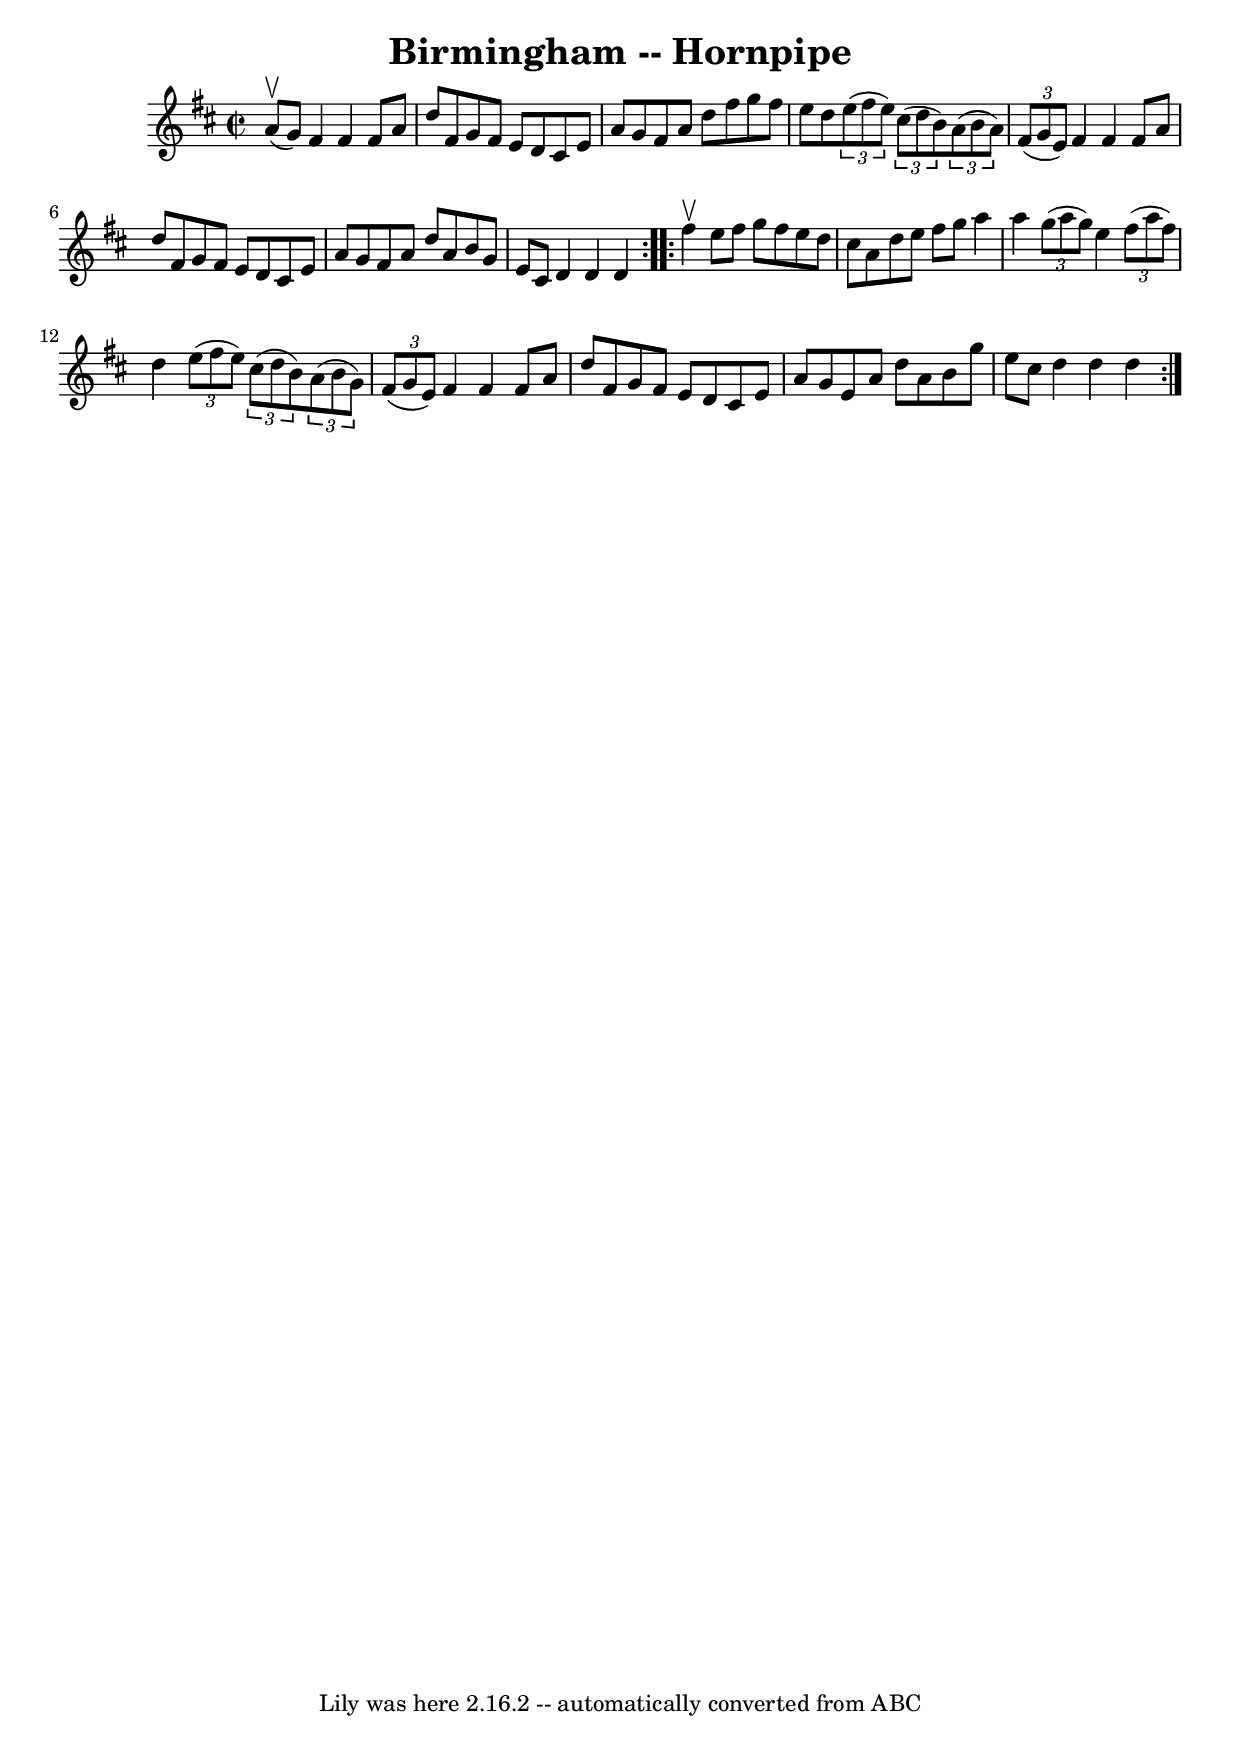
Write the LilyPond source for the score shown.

\version "2.16.2"
\include "Mammoth.ily"
\header {
  %% book = "Cole's 1000 Fiddle Tunes"
  crossRefNumber = "1"
  footnotes = ""
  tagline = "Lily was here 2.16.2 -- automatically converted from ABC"
  title = "Birmingham -- Hornpipe"

}
voicedefault =  {



  \repeat volta 2 {

    \override Staff.TimeSignature #'style = #'C
    \time 2/2 
    \key d \major
    a'8 (^\upbow g'8) |
    fis'4 fis'4   
    fis'8 a'8 d''8 fis'8  |
    g'8 fis'8 e'8 d'8 cis'8  
    e'8 a'8 g'8  |
    fis'8 a'8 d''8 fis''8 g''8    
    fis''8 e''8 d''8  |
    \times 2/3 { e''8 (fis''8 e''8) 
	       } 
    \times 2/3 { cis''8 (d''8 b'8) 
	       }   \times 2/3 { a'8 (b'8    
				a'8) 
			      }   \times 2/3 { fis'8 (g'8 e'8) 
					     } |
    fis'4    
    fis'4 fis'8 a'8 d''8 fis'8  |
    g'8 fis'8 e'8 d'8   
    cis'8 e'8 a'8 g'8  |
    fis'8 a'8 d''8 a'8 b'8    
    g'8 e'8 cis'8  |
    d'4 d'4 d'4  
  }     
  \repeat volta 2 {
    
    fis''4^\upbow |
    e''8 fis''8 g''8 fis''8 e''8 d''8    
    cis''8 a'8  |
    d''8 e''8 fis''8 g''8 a''4 a''4  
    |
    \times 2/3 { g''8 (a''8 g''8) 
	       } e''4    \times 2/3 {  
		 fis''8 (a''8 fis''8) 
	       } d''4  |
    \times 2/3 { e''8 (
		 fis''8 e''8) 
	       }   \times 2/3 { cis''8 (d''8 b'8) 
			      }   
    \times 2/3 { a'8 (b'8 g'8) 
	       }   \times 2/3 { fis'8 (g'8 e'8  
				-) 
			      } |
    fis'4 fis'4 fis'8 a'8 d''8 fis'8  |
    
    g'8 fis'8 e'8 d'8 cis'8 e'8 a'8 g'8  |
    e'8 a'8 
    d''8 a'8 b'8 g''8 e''8 cis''8  |
    d''4 d''4    
    d''4  
  }   

}

\score{
  <<

    \context Staff="default"
    {
      \voicedefault 
      
    }

  >>
  \layout {
    
  }
  \midi {
  }

}
